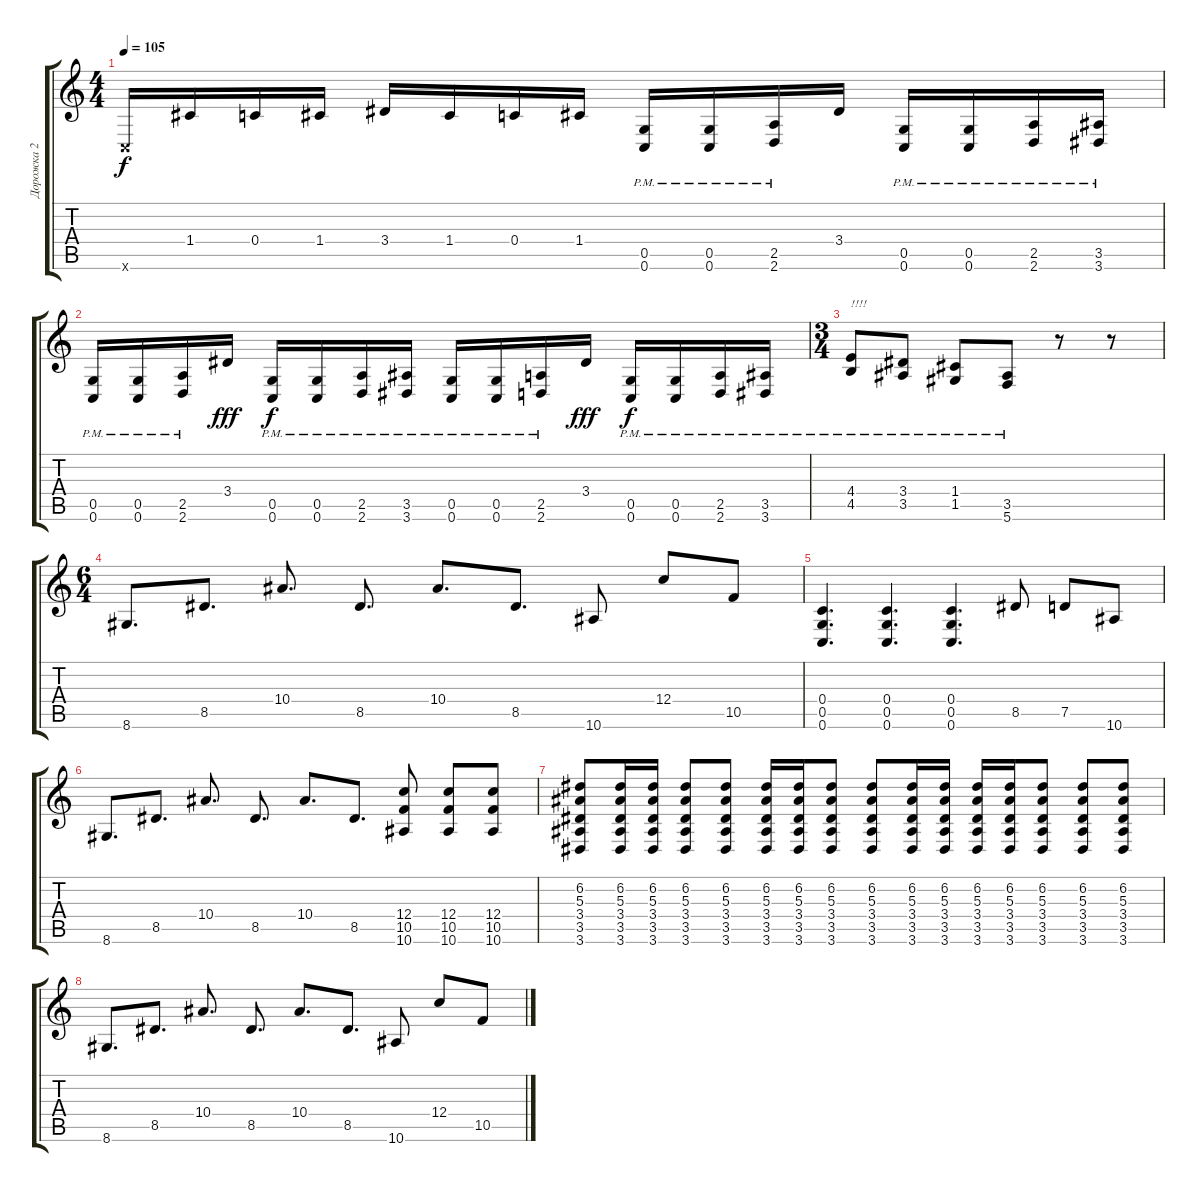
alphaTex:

\track ("Дорожка 2" "Дорожка 2") {mute instrument distortionguitar}
\staff {score tabs}
\tuning (D4 A3 F3 C3 G2 C2) {hide}
\ts (4 4)
\tempo 105
\clef g2
\ks c
0.6{x}.16{dy f} 1.4.16 0.4.16 1.4.16 3.4.16 1.4.16 0.4.16 1.4.16 (0.5{pm} 0.6{pm}).16 (0.5{pm} 0.6{pm}).16 (2.5{pm} 2.6{pm}).16 3.4.16 (0.5{pm} 0.6{pm}).16 (0.5{pm} 0.6{pm}).16 (2.5{pm} 2.6{pm}).16 (3.5{pm} 3.6{pm}).16 |
(0.5{pm} 0.6{pm}).16 (0.5{pm} 0.6{pm}).16 (2.5{pm} 2.6{pm}).16 3.4.16{dy fff} (0.5{pm} 0.6{pm}).16{dy f} (0.5{pm} 0.6{pm}).16 (2.5{pm} 2.6{pm}).16 (3.5{pm} 3.6{pm}).16 (0.5{pm} 0.6{pm}).16 (0.5{pm} 0.6{pm}).16 (2.5{pm} 2.6{pm}).16 3.4.16{dy fff} (0.5{pm} 0.6{pm}).16{dy f} (0.5{pm} 0.6{pm}).16 (2.5{pm} 2.6{pm}).16 (3.5{pm} 3.6{pm}).16 |
\ts (3 4)
(4.4{pm} 4.5{pm}).8{txt "!!!!"} (3.4{pm} 3.5{pm}).8 (1.4{pm} 1.5{pm}).8 (3.5{pm} 5.6{pm}).8 r.8 r.8 |
\ts (6 4)
8.6.8{d} 8.5.8{d} 10.4.8{d} 8.5.8{d} 10.4.8{d} 8.5.8{d} 10.6.8 12.4.8 10.5.8 |
(0.4 0.5 0.6).4{d} (0.4 0.5 0.6).4{d} (0.4 0.5 0.6).4{d} 8.5.8 7.5.8 10.6.8 |
8.6.8{d} 8.5.8{d} 10.4.8{d} 8.5.8{d} 10.4.8{d} 8.5.8{d} (12.4 10.5 10.6).8 (12.4 10.5 10.6).8 (12.4 10.5 10.6).8 |
(6.2 5.3 3.4 3.5 3.6).8 (6.2 5.3 3.4 3.5 3.6).16 (6.2 5.3 3.4 3.5 3.6).16 (6.2 5.3 3.4 3.5 3.6).8 (6.2 5.3 3.4 3.5 3.6).8 (6.2 5.3 3.4 3.5 3.6).16 (6.2 5.3 3.4 3.5 3.6).16 (6.2 5.3 3.4 3.5 3.6).8 (6.2 5.3 3.4 3.5 3.6).8 (6.2 5.3 3.4 3.5 3.6).16 (6.2 5.3 3.4 3.5 3.6).16 (6.2 5.3 3.4 3.5 3.6).16 (6.2 5.3 3.4 3.5 3.6).16 (6.2 5.3 3.4 3.5 3.6).8 (6.2 5.3 3.4 3.5 3.6).8 (6.2 5.3 3.4 3.5 3.6).8 |
8.6.8{d} 8.5.8{d} 10.4.8{d} 8.5.8{d} 10.4.8{d} 8.5.8{d} 10.6.8 12.4.8 10.5.8
